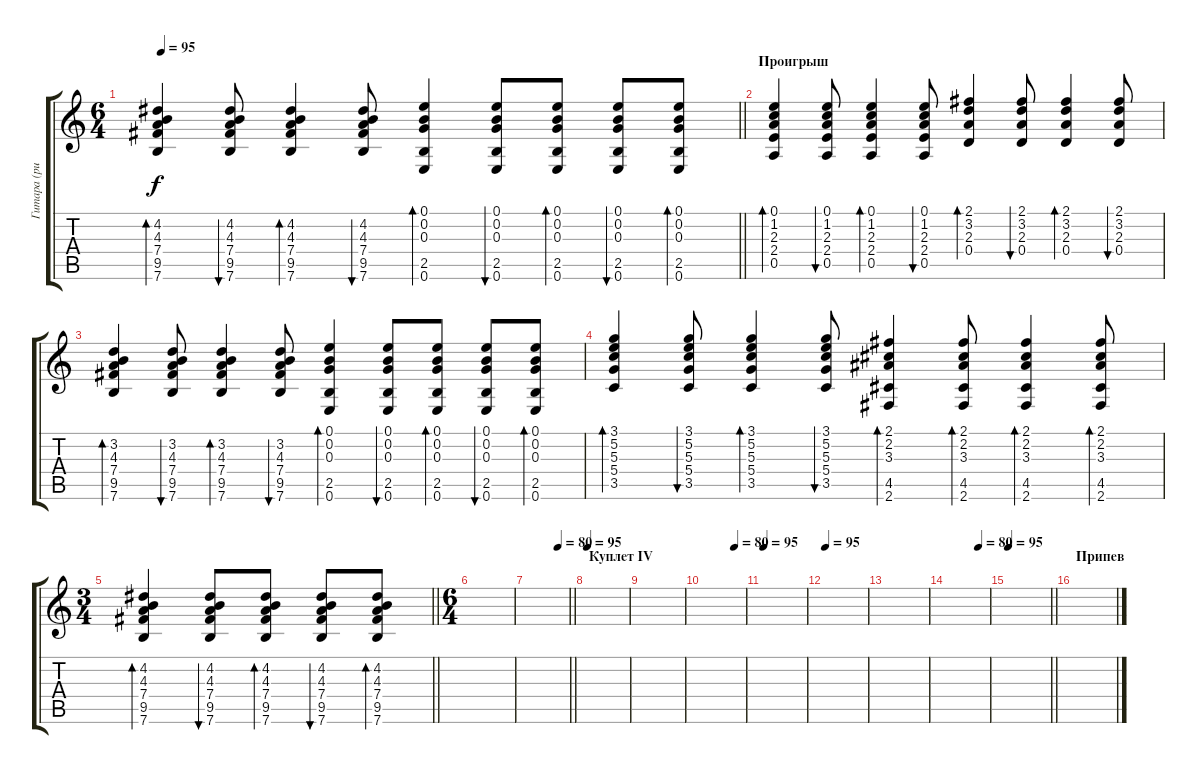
\track ("Гитара (ритм)" "Гитара (ри") {instrument acousticguitarsteel}
\staff {score tabs}
\tuning (E4 B3 G3 D3 A2 E2) {hide}
\ts (6 4)
\tempo 95
\clef g2
\barLineRight lightlight
\ks c
(4.2 4.3 7.4 9.5 7.6).4{bd 60 dy f} (4.2 4.3 7.4 9.5 7.6).8{bu 60} (4.2 4.3 7.4 9.5 7.6).4{bd 60} (4.2 4.3 7.4 9.5 7.6).8{bu 60} (0.1 0.2 0.3 2.5 0.6).4{bd 60} (0.1 0.2 0.3 2.5 0.6).8{bu 60} (0.1 0.2 0.3 2.5 0.6).8{bd 60} (0.1 0.2 0.3 2.5 0.6).8{bu 60} (0.1 0.2 0.3 2.5 0.6).8{bd 60} |
\section ("" "Проигрыш")
(0.1 1.2 2.3 2.4 0.5).4{bd 60} (0.1 1.2 2.3 2.4 0.5).8{bu 60} (0.1 1.2 2.3 2.4 0.5).4{bd 60} (0.1 1.2 2.3 2.4 0.5).8{bu 60} (2.1 3.2 2.3 0.4).4{bd 60} (2.1 3.2 2.3 0.4).8{bu 60} (2.1 3.2 2.3 0.4).4{bd 60} (2.1 3.2 2.3 0.4).8{bu 60} |
(3.2 4.3 7.4 9.5 7.6).4{bd 60} (3.2 4.3 7.4 9.5 7.6).8{bu 60} (3.2 4.3 7.4 9.5 7.6).4{bd 60} (3.2 4.3 7.4 9.5 7.6).8{bu 60} (0.1 0.2 0.3 2.5 0.6).4{bd 60} (0.1 0.2 0.3 2.5 0.6).8{bu 60} (0.1 0.2 0.3 2.5 0.6).8{bd 60} (0.1 0.2 0.3 2.5 0.6).8{bu 60} (0.1 0.2 0.3 2.5 0.6).8{bd 60} |
(3.1 5.2 5.3 5.4 3.5).4{bd 60} (3.1 5.2 5.3 5.4 3.5).8{bu 60} (3.1 5.2 5.3 5.4 3.5).4{bd 60} (3.1 5.2 5.3 5.4 3.5).8{bu 60} (2.1 2.2 3.3 4.5 2.6).4{bd 60} (2.1 2.2 3.3 4.5 2.6).8{bd 60} (2.1 2.2 3.3 4.5 2.6).4{bd 60} (2.1 2.2 3.3 4.5 2.6).8{bd 60} |
\ts (3 4)
\barLineRight lightlight
(4.2 4.3 7.4 9.5 7.6).4{bd 60} (4.2 4.3 7.4 9.5 7.6).8{bu 60} (4.2 4.3 7.4 9.5 7.6).8{bd 60} (4.2 4.3 7.4 9.5 7.6).8{bu 60} (4.2 4.3 7.4 9.5 7.6).8{bd 60} |
\ts (6 4)
|
\tempo (80 0.75)
\barLineRight lightlight
|
\section ("" "Куплет IV")
\tempo 95
|
|
\tempo (80 0.75)
|
\tempo 95
|
\tempo 95
|
|
\tempo (80 0.75)
|
\tempo 95
\barLineRight lightlight
|
\section ("" "Припев")
